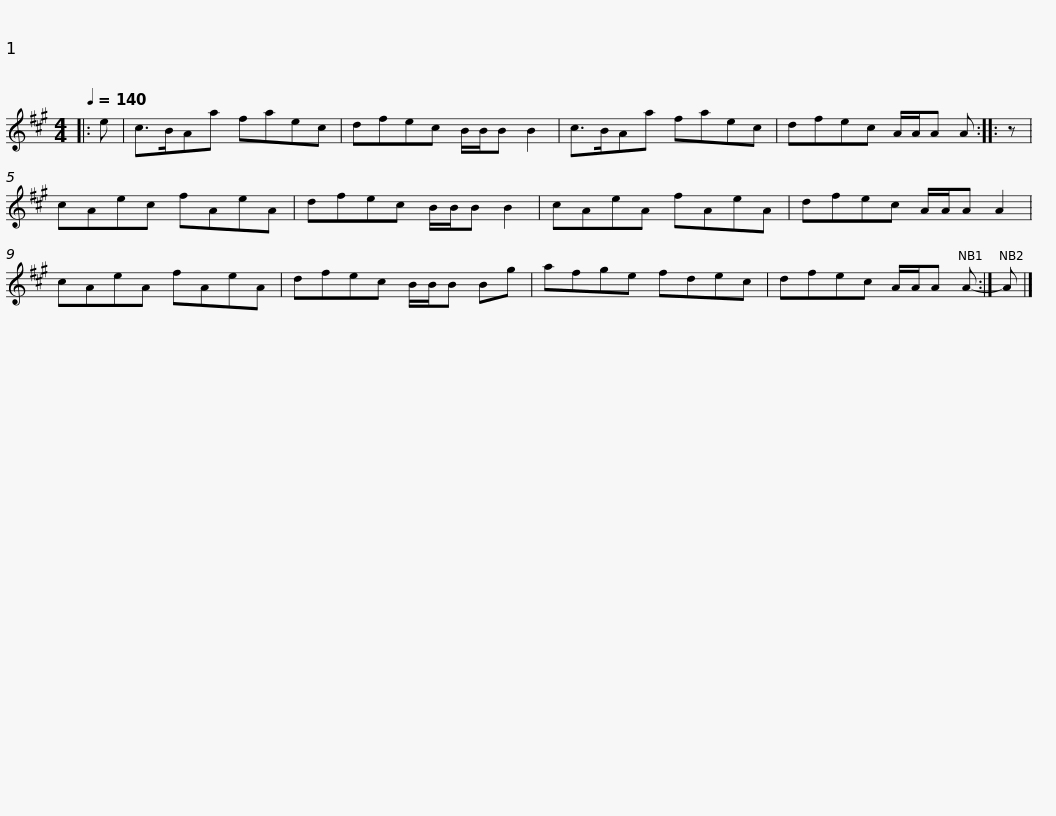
X:1
L:1/8
Q:1/4=140
M:4/4
I:linebreak $
K:A
V:1 treble
V:1
|: e | c>BAa faec | dfec B/B/B B2 | c>BAa faec | dfec A/A/A A :: %5
 z |$ cAec fAeA | dfec B/B/B B2 | cAeA fAeA | dfec A/A/A A2 | %10
 cAeA fAeA |$ dfec B/B/B Bg | afge fdec | dfec A/A/A A- :| A |] %15
